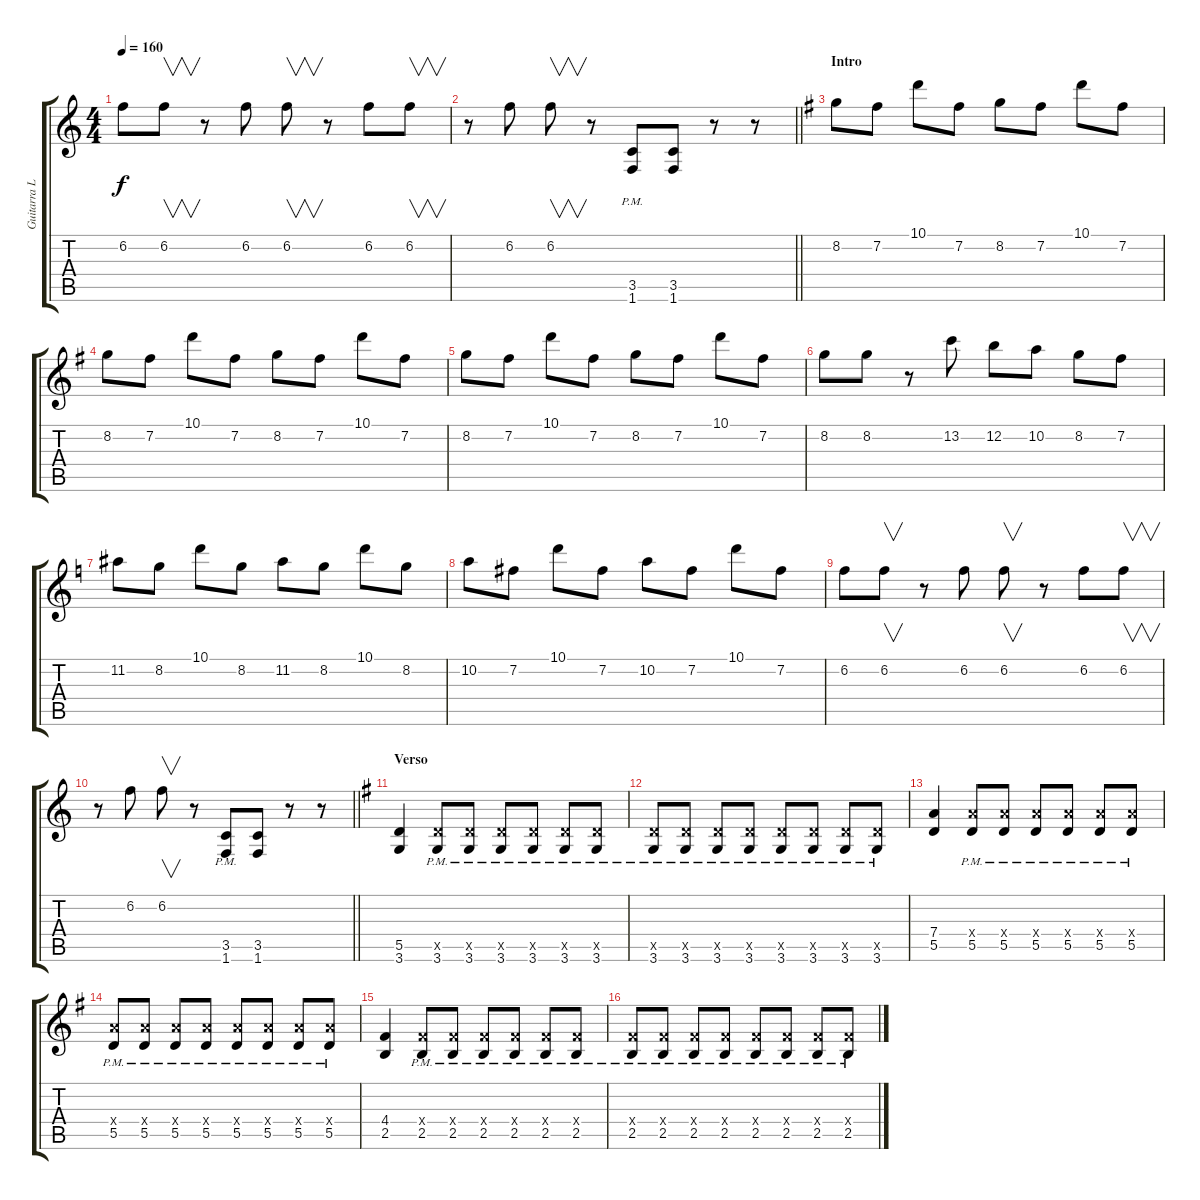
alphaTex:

\track ("Guitarra Líder" "Guitarra L") {instrument distortionguitar}
\staff {score tabs}
\tuning (E4 B3 G3 D3 A2 E2) {hide}
\ts (4 4)
\tempo 160
\clef g2
\ks c
6.2.8{dy f} 6.2.8{v} r.8 6.2.8 6.2.8{v} r.8 6.2.8 6.2.8{v} |
\barLineRight lightlight
r.8 6.2.8 6.2.8{v} r.8 (3.5{pm} 1.6{pm}).8 (3.5 1.6).8 r.8 r.8 |
\section ("" "Intro")
\ks g
8.2.8 7.2.8 10.1.8 7.2.8 8.2.8 7.2.8 10.1.8 7.2.8 |
8.2.8 7.2.8 10.1.8 7.2.8 8.2.8 7.2.8 10.1.8 7.2.8 |
8.2.8 7.2.8 10.1.8 7.2.8 8.2.8 7.2.8 10.1.8 7.2.8 |
8.2.8 8.2.8 r.8 13.2.8 12.2.8 10.2.8 8.2.8 7.2.8 |
\ks c
11.2.8 8.2.8 10.1.8 8.2.8 11.2.8 8.2.8 10.1.8 8.2.8 |
10.2.8 7.2.8 10.1.8 7.2.8 10.2.8 7.2.8 10.1.8 7.2.8 |
6.2.8 6.2.8{v} r.8 6.2.8 6.2.8{v} r.8 6.2.8 6.2.8{v} |
\barLineRight lightlight
r.8 6.2.8 6.2.8{v} r.8 (3.5{pm} 1.6{pm}).8 (3.5 1.6).8 r.8 r.8 |
\section ("" "Verso")
\ks g
(5.5 3.6).4 (5.5{x} 3.6{pm}).8 (5.5{x} 3.6{pm}).8 (5.5{x} 3.6{pm}).8 (5.5{x} 3.6{pm}).8 (5.5{x} 3.6{pm}).8 (5.5{x} 3.6{pm}).8 |
(5.5{x} 3.6{pm}).8 (5.5{x} 3.6{pm}).8 (5.5{x} 3.6{pm}).8 (5.5{x} 3.6{pm}).8 (5.5{x} 3.6{pm}).8 (5.5{x} 3.6{pm}).8 (5.5{x} 3.6{pm}).8 (5.5{x} 3.6{pm}).8 |
(7.4 5.5).4 (7.4{x} 5.5{pm}).8 (7.4{x} 5.5{pm}).8 (7.4{x} 5.5{pm}).8 (7.4{x} 5.5{pm}).8 (7.4{x} 5.5{pm}).8 (7.4{x} 5.5{pm}).8 |
(7.4{x} 5.5{pm}).8 (7.4{x} 5.5{pm}).8 (7.4{x} 5.5{pm}).8 (7.4{x} 5.5{pm}).8 (7.4{x} 5.5{pm}).8 (7.4{x} 5.5{pm}).8 (7.4{x} 5.5{pm}).8 (7.4{x} 5.5{pm}).8 |
(4.4 2.5).4 (4.4{x} 2.5{pm}).8 (4.4{x} 2.5{pm}).8 (4.4{x} 2.5{pm}).8 (4.4{x} 2.5{pm}).8 (4.4{x} 2.5{pm}).8 (4.4{x} 2.5{pm}).8 |
(4.4{x} 2.5{pm}).8 (4.4{x} 2.5{pm}).8 (4.4{x} 2.5{pm}).8 (4.4{x} 2.5{pm}).8 (4.4{x} 2.5{pm}).8 (4.4{x} 2.5{pm}).8 (4.4{x} 2.5{pm}).8 (4.4{x} 2.5{pm}).8
